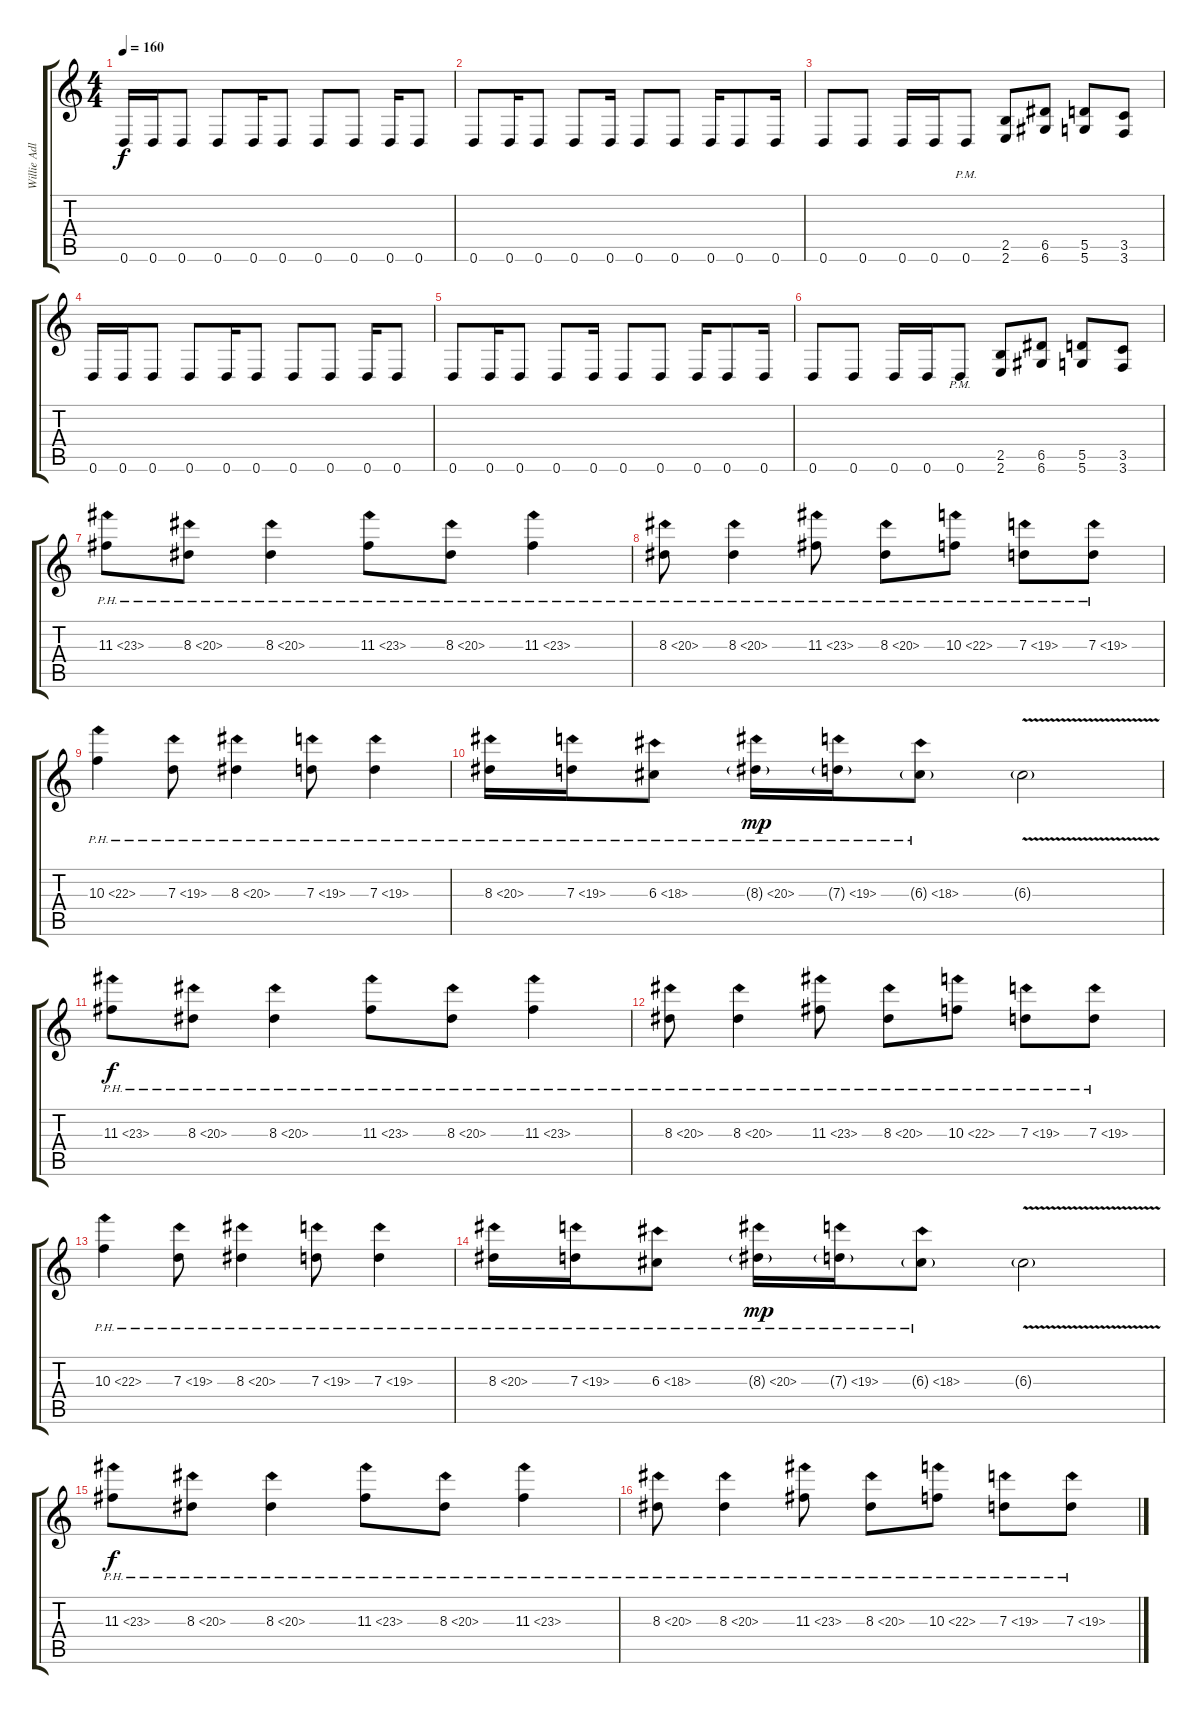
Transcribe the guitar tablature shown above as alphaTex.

\track ("Willie Adler" "Willie Adl") {instrument distortionguitar}
\staff {score tabs}
\tuning (E4 B3 G3 D3 A2 D2) {hide}
\ts (4 4)
\tempo 160
\clef g2
\ks c
0.6.16{dy f} 0.6.16 0.6.8 0.6.8 0.6.16 0.6.8 0.6.8 0.6.8 0.6.16 0.6.8 |
0.6.8 0.6.16 0.6.8 0.6.8 0.6.16 0.6.8 0.6.8 0.6.16 0.6.8 0.6.16 |
0.6.8 0.6.8 0.6.16 0.6.16 0.6{pm}.8 (2.5 2.6).8 (6.5 6.6).8 (5.5 5.6).8 (3.5 3.6).8 |
0.6.16 0.6.16 0.6.8 0.6.8 0.6.16 0.6.8 0.6.8 0.6.8 0.6.16 0.6.8 |
0.6.8 0.6.16 0.6.8 0.6.8 0.6.16 0.6.8 0.6.8 0.6.16 0.6.8 0.6.16 |
0.6.8 0.6.8 0.6.16 0.6.16 0.6{pm}.8 (2.5 2.6).8 (6.5 6.6).8 (5.5 5.6).8 (3.5 3.6).8 |
11.3{ph 12}.8 8.3{ph 12}.8 8.3{ph 12}.4 11.3{ph 12}.8 8.3{ph 12}.8 11.3{ph 12}.4 |
8.3{ph 12}.8 8.3{ph 12}.4 11.3{ph 12}.8 8.3{ph 12}.8 10.3{ph 12}.8 7.3{ph 12}.8 7.3{ph 12}.8 |
10.3{ph 12}.4 7.3{ph 12}.8 8.3{ph 12}.4 7.3{ph 12}.8 7.3{ph 12}.4 |
8.3{ph 12}.16 7.3{ph 12}.16 6.3{ph 12}.8 8.3{ph 12 g}.16{dy mp} 7.3{ph 12 g}.16 6.3{ph 12 g}.8 6.3{v g}.2 |
11.3{ph 12}.8{dy f} 8.3{ph 12}.8 8.3{ph 12}.4 11.3{ph 12}.8 8.3{ph 12}.8 11.3{ph 12}.4 |
8.3{ph 12}.8 8.3{ph 12}.4 11.3{ph 12}.8 8.3{ph 12}.8 10.3{ph 12}.8 7.3{ph 12}.8 7.3{ph 12}.8 |
10.3{ph 12}.4 7.3{ph 12}.8 8.3{ph 12}.4 7.3{ph 12}.8 7.3{ph 12}.4 |
8.3{ph 12}.16 7.3{ph 12}.16 6.3{ph 12}.8 8.3{ph 12 g}.16{dy mp} 7.3{ph 12 g}.16 6.3{ph 12 g}.8 6.3{v g}.2 |
11.3{ph 12}.8{dy f} 8.3{ph 12}.8 8.3{ph 12}.4 11.3{ph 12}.8 8.3{ph 12}.8 11.3{ph 12}.4 |
8.3{ph 12}.8 8.3{ph 12}.4 11.3{ph 12}.8 8.3{ph 12}.8 10.3{ph 12}.8 7.3{ph 12}.8 7.3{ph 12}.8
